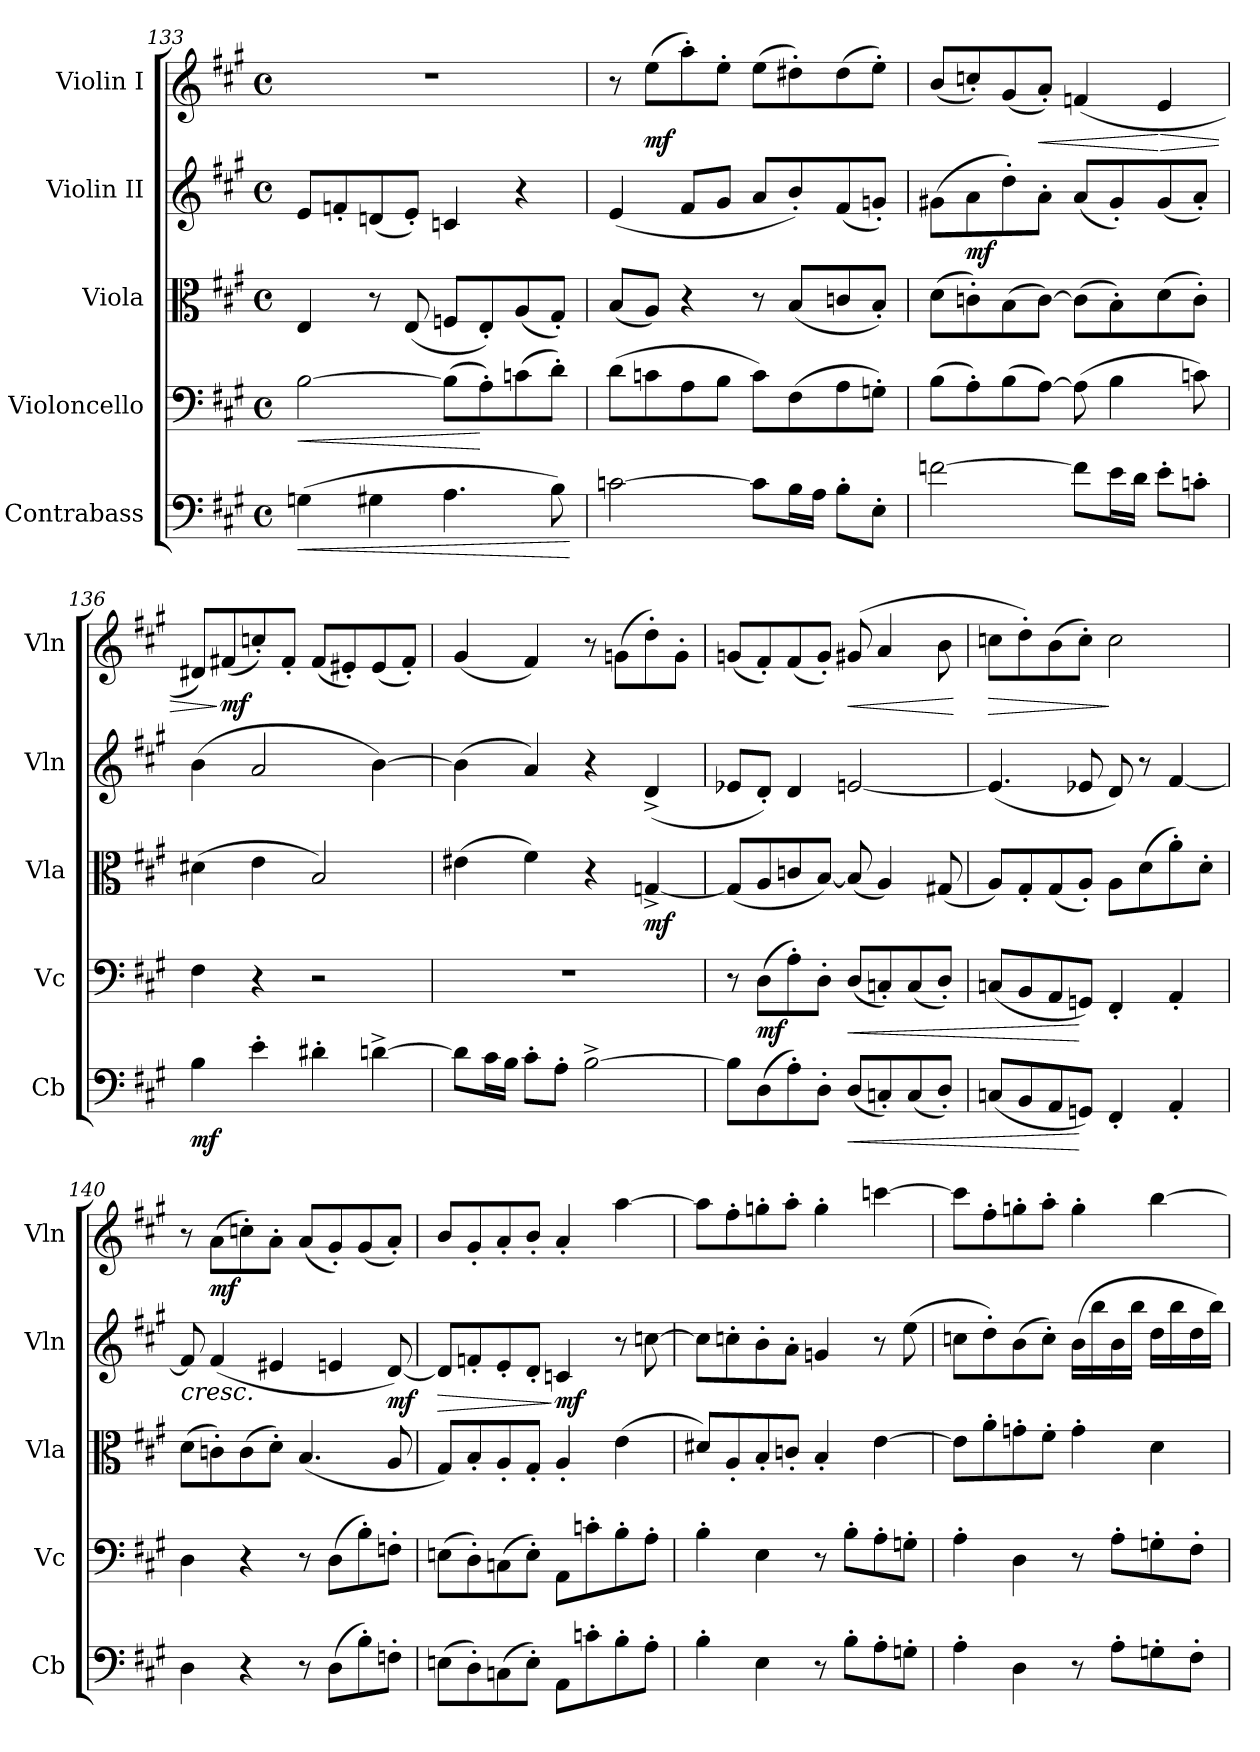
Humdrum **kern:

**kern	**dynam	**kern	**dynam	**kern	**dynam	**kern	**dynam	**kern	**dynam
*part5	*part5	*part4	*part4	*part3	*part3	*part2	*part2	*part1	*part1
*staff5	*staff5	*staff4	*staff4	*staff3	*staff3	*staff2	*staff2	*staff1	*staff1
*I"Contrabass	*	*I"Violoncello	*	*I"Viola	*	*I"Violin II	*	*I"Violin I	*
*I'Cb	*	*I'Vc	*	*I'Vla	*	*I'Vln	*	*I'Vln	*
*clefF4	*	*clefF4	*	*clefC3	*	*clefG2	*	*clefG2	*
*ITrd7c12	*	*	*	*	*	*	*	*	*
*k[f#c#g#]	*	*k[f#c#g#]	*	*k[f#c#g#]	*	*k[f#c#g#]	*	*k[f#c#g#]	*
*M4/4	*	*M4/4	*	*M4/4	*	*M4/4	*	*M4/4	*
*met(c)	*	*met(c)	*	*met(c)	*	*met(c)	*	*met(c)	*
=133	=133	=133	=133	=133	=133	=133	=133	=133	=133
!	!LO:HP:b	!	!LO:HP:b	!	!	!	!	!	!
(4GGn\	<	[2B\	<	4E/	.	8e/L	.	1r	.
.	.	.	.	.	.	8fn'/	.	.	.
4GG#X\	.	.	.	8r	.	(8dn/	.	.	.
.	.	.	.	(8E/	.	8e'/J)	.	.	.
4.AA\	.	(8B\L]	.	8Fn/L	.	4cn/	.	.	.
.	.	8A'\)	[	8E'/)	.	.	.	.	.
.	.	(8cn\	.	(8A/	.	4r	.	.	.
8BB\)	.	8d'\J)	.	8G#'/J)	.	.	.	.	.
.	[	.	.	.	.	.	.	.	.
=134	=134	=134	=134	=134	=134	=134	=134	=134	=134
[2Cn\	.	(8d\L	.	(8B/L	.	(4e/	.	8r	.
!	!	!	!	!	!	!	!	!	!LO:DY:b
.	.	8cn\	.	8A/J)	.	.	.	(8ee\L	mf
.	.	8A\	.	4r	.	8f#/L	.	8aa'\)	.
.	.	8B\J	.	.	.	8g#/J	.	8ee'\J	.
8C\L]	.	8c\L)	.	8r	.	8a/L	.	(8ee\L	.
16BB\L	.	(8F#\	.	(8B/L	.	8b'/)	.	8dd#X'\)	.
16AA\JJ	.	.	.	.	.	.	.	.	.
8BB'\L	.	8A\	.	8cn/	.	(8f#/	.	(8dd#\	.
8EE'\J	.	8Gn'\J)	.	8B'/J)	.	8gn'/J)	.	8ee'\J)	.
=135	=135	=135	=135	=135	=135	=135	=135	=135	=135
[2Fn\	.	(8B\L	.	(8d\L	.	(8g#X\L	.	(8b/L	.
!	!	!	!	!	!	!	!LO:DY:b	!	!
.	.	8A'\)	.	8cn'\)	.	8a\	mf	8ccn'/)	.
.	.	(8B\	.	(8B\	.	8dd'\)	.	(8g#/	.
!	!	!	!	!	!	!	!	!	!LO:HP:b
.	.	[8A\J)	.	[8c\J)	.	8a'\J	.	8a'/J)	<
8F\L]	.	(8A\]	.	(8c\L]	.	(8a/L	.	(4fn/	.
16E\L	.	4B\	.	8B'\)	.	8g#'/)	.	.	.
16D\JJ	.	.	.	.	.	.	.	.	.
!	!	!	!	!	!	!	!	!	!LO:HP:n=1:b
8E'\L	.	.	.	(8d\	.	(8g#/	.	4e/	[ >
8Cn'\J	.	8cn\)	.	8c'\J)	.	8a'/J)	.	.	.
=136	=136	=136	=136	=136	=136	=136	=136	=136	=136
!	!LO:DY:b	!	!	!	!	!	!	!	!
4BB\	mf	4F#\	.	(4d#X\	.	(4b\	.	8d#X/L)	.
!	!	!	!	!	!	!	!	!	!LO:DY:n=1:b
.	.	.	.	.	.	.	.	(8f#X/	] mf
4E'\	.	4r	.	4e\	.	2a/	.	8ccn'/)	.
.	.	.	.	.	.	.	.	8f#'/J	.
4D#X'\	.	2r	.	2B/)	.	.	.	(8f#/L	.
.	.	.	.	.	.	.	.	8e#X'/)	.
[4Dn^\	.	.	.	.	.	[4b\)	.	(8e#/	.
.	.	.	.	.	.	.	.	8f#'/J)	.
=137	=137	=137	=137	=137	=137	=137	=137	=137	=137
8D\L]	.	1r	.	(4e#X\	.	(4b\]	.	(4g#/	.
16C#\L	.	.	.	.	.	.	.	.	.
16BB\JJ	.	.	.	.	.	.	.	.	.
8C#'\L	.	.	.	4f#\)	.	4a/)	.	4f#/)	.
8AA'\J	.	.	.	.	.	.	.	.	.
[2BB^\	.	.	.	4r	.	4r	.	8r	.
.	.	.	.	.	.	.	.	(8gn\L	.
!	!	!	!	!	!LO:DY:b	!	!	!	!
.	.	.	.	[4Gn^/	mf	(4d^/	.	8dd'\)	.
.	.	.	.	.	.	.	.	8g'\J	.
=138	=138	=138	=138	=138	=138	=138	=138	=138	=138
8BB\L]	.	8r	.	(8G/L]	.	8e-X/L	.	(8gn/L	.
!	!	!	!LO:DY:b	!	!	!	!	!	!
(8DD\	.	(8D\L	mf	8A/	.	8d'/J)	.	8f#'/)	.
8AA'\)	.	8A'\)	.	8cn/	.	4d/	.	(8f#/	.
8DD'\J	.	8D'\J	.	[8B/J)	.	.	.	8g'/J)	.
!	!LO:HP:b	!	!LO:HP:b	!	!	!	!	!	!LO:HP:b
(8DD/L	<	(8D/L	<	(8B/]	.	[2en/	.	(8g#X/	<
8CCn'/)	.	8Cn'/)	.	4A/)	.	.	.	4a/	.
(8CC/	.	(8C/	.	.	.	.	.	.	.
8DD'/J)	.	8D'/J)	.	(8G#X/	.	.	.	8b\	.
.	.	.	.	.	.	.	.	.	[
!!LO:LB:g=z
=139	=139	=139	=139	=139	=139	=139	=139	=139	=139
!	!	!	!	!	!	!	!	!	!LO:HP:b
(8CCn/L	.	(8Cn/L	.	8A/L)	.	(4.e/]	.	8ccn\L	>
8BBB/	.	8BB/	.	8G#'/	.	.	.	8dd'\)	.
8AAA/	.	8AA/	.	(8G#/	.	.	.	(8b\	.
8GGGn/J)	[	8GGn/J)	[	8A'/J)	.	8e-X/	.	8cc'\J)	.
4FFF#'/	.	4FF#'/	.	8A\L	.	8d/)	.	2cc\	]
.	.	.	.	(8d\	.	8r	.	.	.
4AAA'/	.	4AA'/	.	8a'\)	.	[4f#/	.	.	.
.	.	.	.	8d'\J	.	.	.	.	.
=140	=140	=140	=140	=140	=140	=140	=140	=140	=140
!	!	!	!	!	!	!	!LO:HP:b	!	!
4DD\	.	4D\	.	(8d\L	.	8f#/]	<	8r	.
!	!	!	!	!	!	!	!	!	!LO:DY:b
.	.	.	.	8cn'\)	.	(4f#/	.	(8a\L	mf
4r	.	4r	.	(8c\	.	.	.	8ccn'\)	.
.	.	.	.	8d'\J)	.	4e#X/	.	8a'\J	.
8r	.	8r	.	(4.B/	.	.	.	(8a/L	.
(8DD\L	.	(8D\L	.	.	.	4en/	.	8g#'/)	.
8BB'\)	.	8B'\)	.	.	.	.	.	(8g#/	.
!	!	!	!	!	!	!	!LO:DY:b	!	!
8FFn'\J	.	8Fn'\J	.	8A/	.	[8d/)	mf	8a'/J)	.
.	.	.	.	.	.	.	[	.	.
=141	=141	=141	=141	=141	=141	=141	=141	=141	=141
!	!	!	!	!	!	!	!LO:HP:b	!	!
(8EEn\L	.	(8En\L	.	8G#/L)	.	8d/L]	>	8b/L	.
8DD'\)	.	8D'\)	.	8B'/	.	8fn'/	.	8g#'/	.
(8CCn\	.	(8Cn\	.	8A'/	.	8e'/	.	8a'/	.
8EE'\J)	.	8E'\J)	.	8G#'/J	.	8d'/J	.	8b'/J	.
!	!	!	!	!	!	!	!LO:DY:n=1:b	!	!
8AAA\L	.	8AA\L	.	4A'/	.	4cn/	] mf	4a'/	.
8Cn'\	.	8cn'\	.	.	.	.	.	.	.
8BB'\	.	8B'\	.	(4e\	.	8r	.	[4aa\	.
8AA'\J	.	8A'\J	.	.	.	[8ccn\	.	.	.
=142	=142	=142	=142	=142	=142	=142	=142	=142	=142
4BB'\	.	4B'\	.	8d#X/L)	.	8cc\L]	.	8aa\L]	.
.	.	.	.	8A'/	.	8ccn'\	.	8ff#'\	.
4EE\	.	4E\	.	8B'/	.	8b'\	.	8ggn'\	.
.	.	.	.	8cn'/J	.	8a'\J	.	8aa'\J	.
8r	.	8r	.	4B'/	.	4gn/	.	4gg'\	.
8BB'\L	.	8B'\L	.	.	.	.	.	.	.
8AA'\	.	8A'\	.	[4e\	.	8r	.	[4cccn\	.
8GGn'\J	.	8Gn'\J	.	.	.	(8ee\	.	.	.
=143	=143	=143	=143	=143	=143	=143	=143	=143	=143
4AA'\	.	4A'\	.	8e\L]	.	8ccn\L	.	8ccc\L]	.
.	.	.	.	8a'\	.	8dd'\)	.	8ff#'\	.
4DD\	.	4D\	.	8gn'\	.	(8b\	.	8ggn'\	.
.	.	.	.	8f#'\J	.	8cc'\J)	.	8aa'\J	.
8r	.	8r	.	4g'\	.	(>16b\LL	.	4gg'\	.
.	.	.	.	.	.	16bb\	.	.	.
8AA'\L	.	8A'\L	.	.	.	16b\	.	.	.
.	.	.	.	.	.	16bb\JJ	.	.	.
8GGn'\	.	8Gn'\	.	4d\	.	16dd\LL	.	[4bb\	.
.	.	.	.	.	.	16bb\	.	.	.
8FF#'\J	.	8F#'\J	.	.	.	16dd\	.	.	.
.	.	.	.	.	.	16bb\JJ)	.	.	.
=	=	=	=	=	=	=	=	=	=
*-	*-	*-	*-	*-	*-	*-	*-	*-	*-
